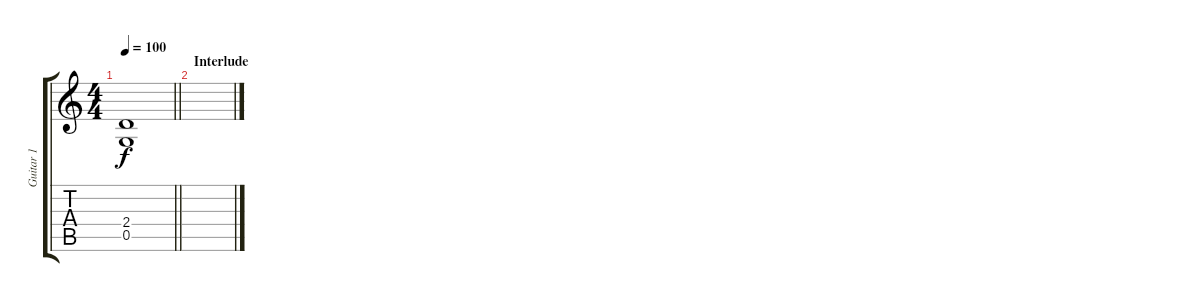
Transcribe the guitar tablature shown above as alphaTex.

\track ("Guitar 1" "Guitar 1") {instrument distortionguitar}
\staff {score tabs}
\tuning (D4 A3 F3 C3 G2 D2) {hide}
\ts (4 4)
\tempo 100
\clef g2
\barLineRight lightlight
\ks c
(2.4 0.5).1{dy f volume 2} |
\section ("" "Interlude")
